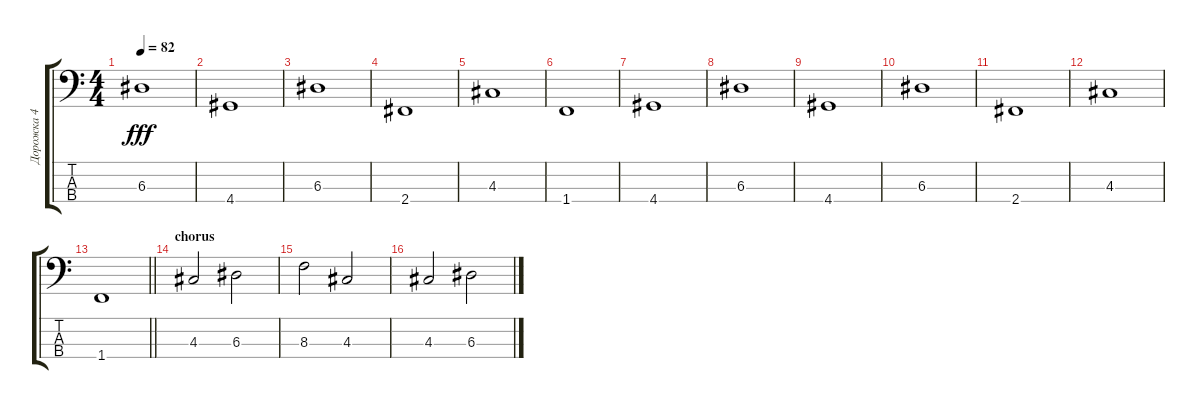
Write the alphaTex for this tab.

\track ("Дорожка 4" "Дорожка 4") {instrument electricbasspick}
\staff {score tabs}
\tuning (G2 D2 A1 E1) {hide}
\ts (4 4)
\tempo 82
\clef f4
\ks c
6.3.1{dy fff} |
4.4.1 |
6.3.1 |
2.4.1 |
4.3.1 |
1.4.1 |
4.4.1 |
6.3.1 |
4.4.1 |
6.3.1 |
2.4.1 |
4.3.1 |
\barLineRight lightlight
1.4.1 |
\section ("" "chorus")
4.3.2 6.3.2 |
8.3.2 4.3.2 |
4.3.2 6.3.2
